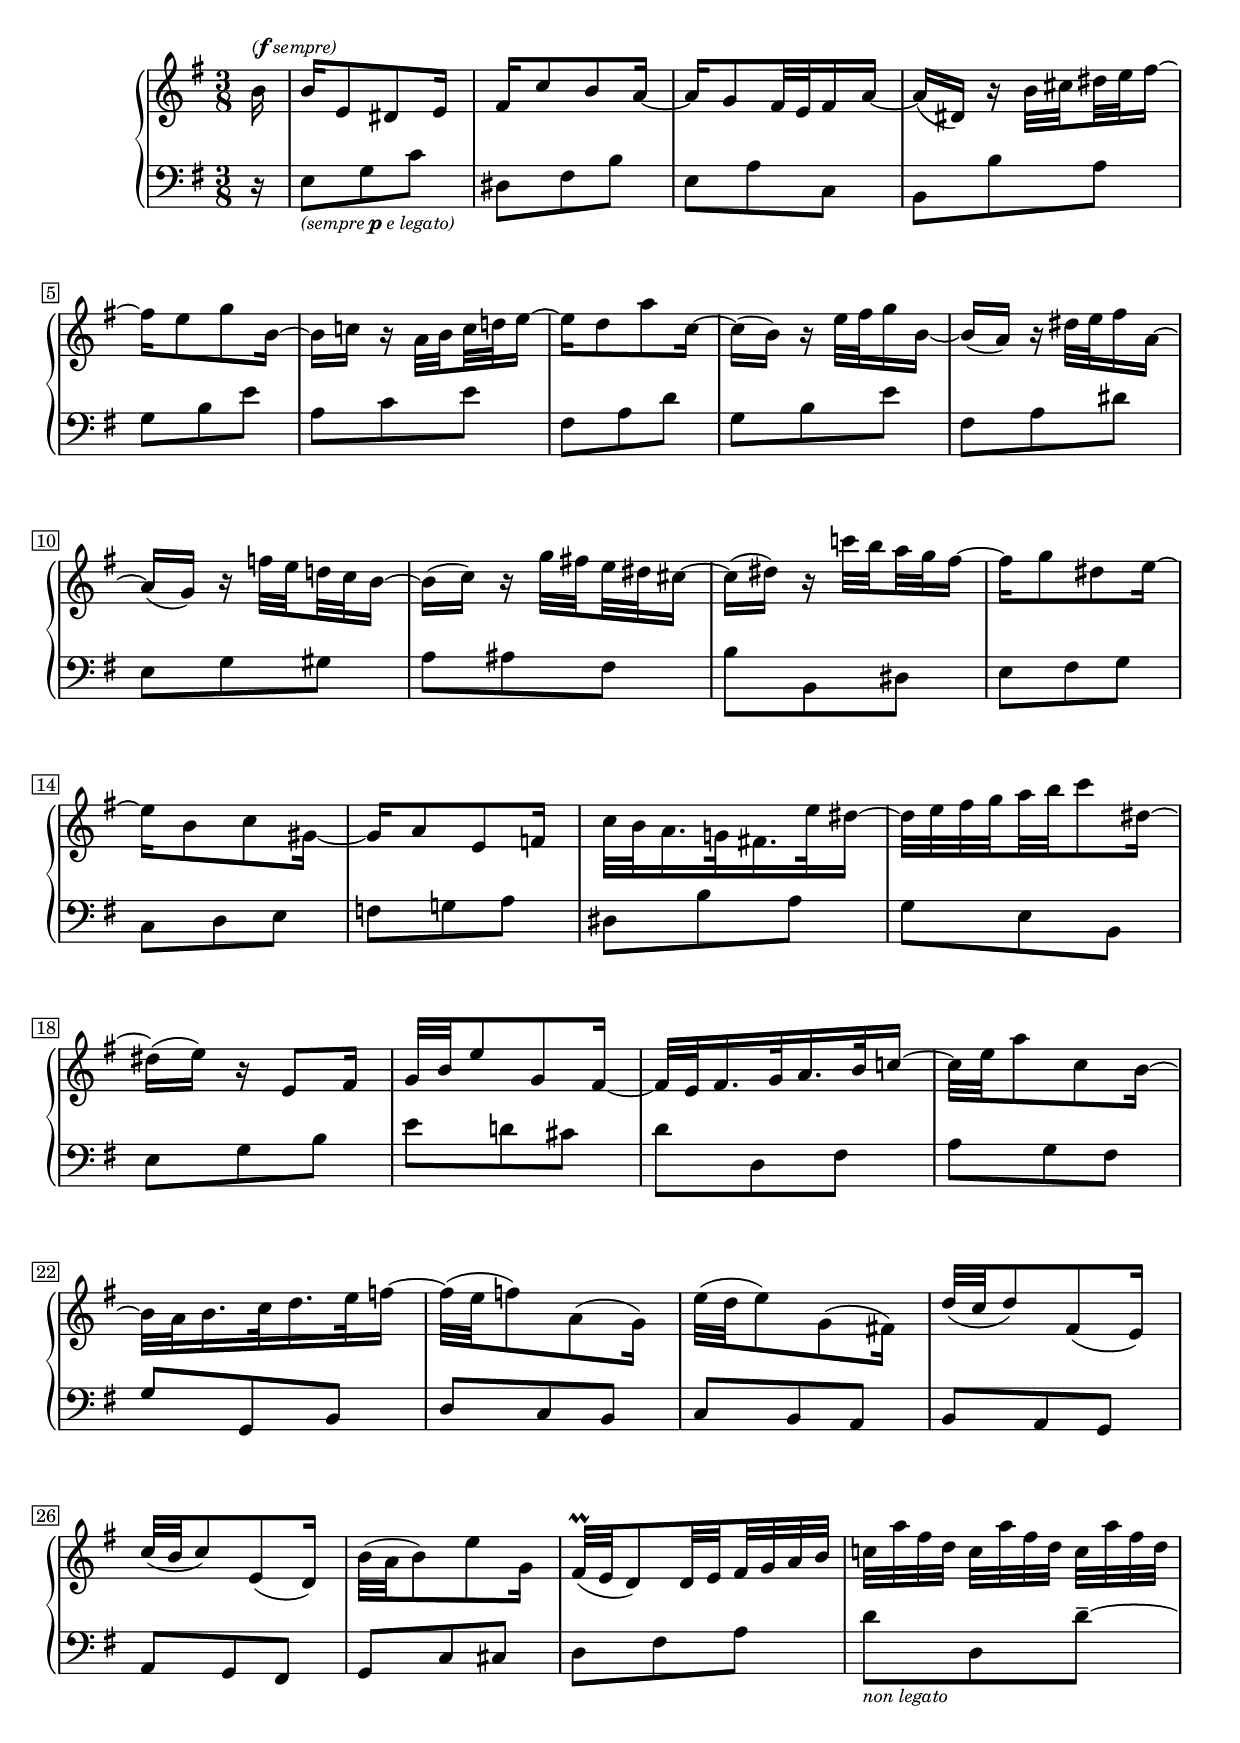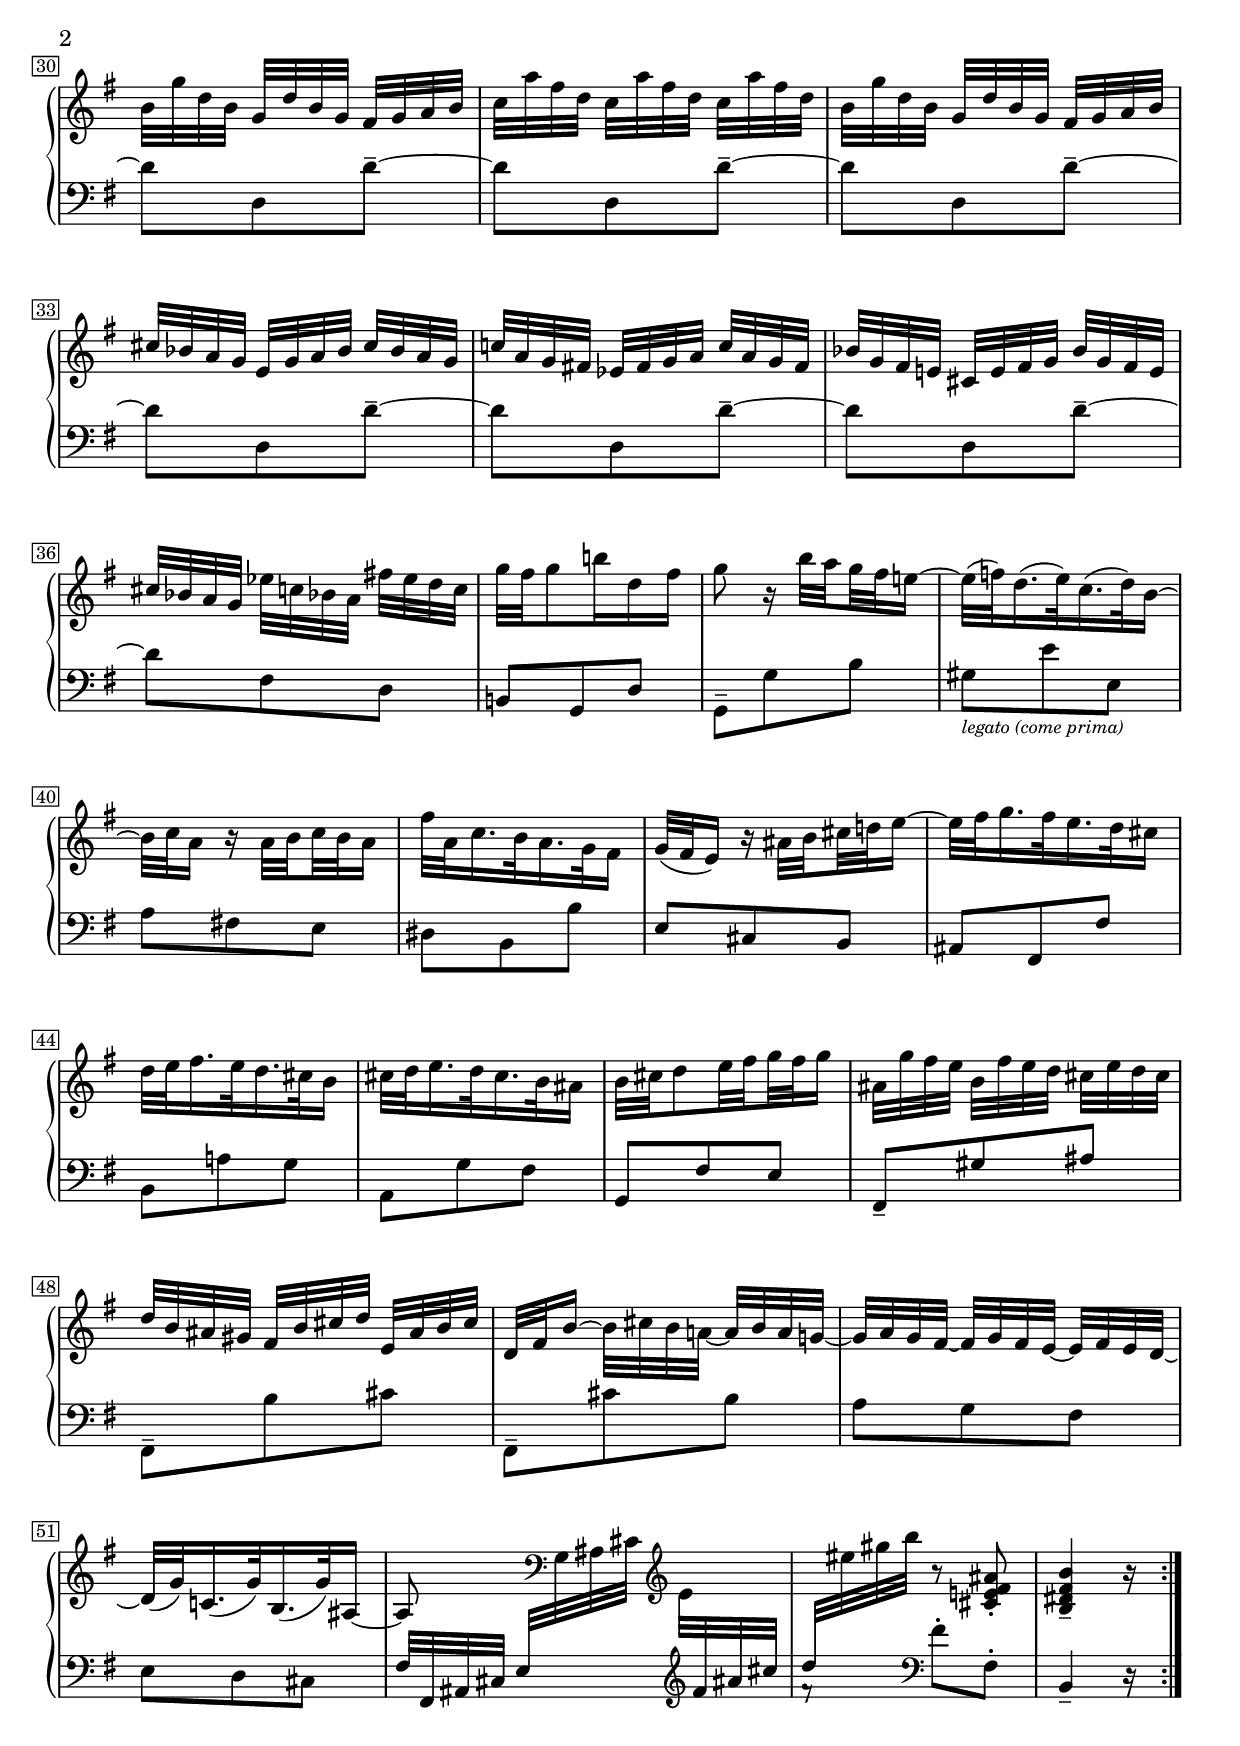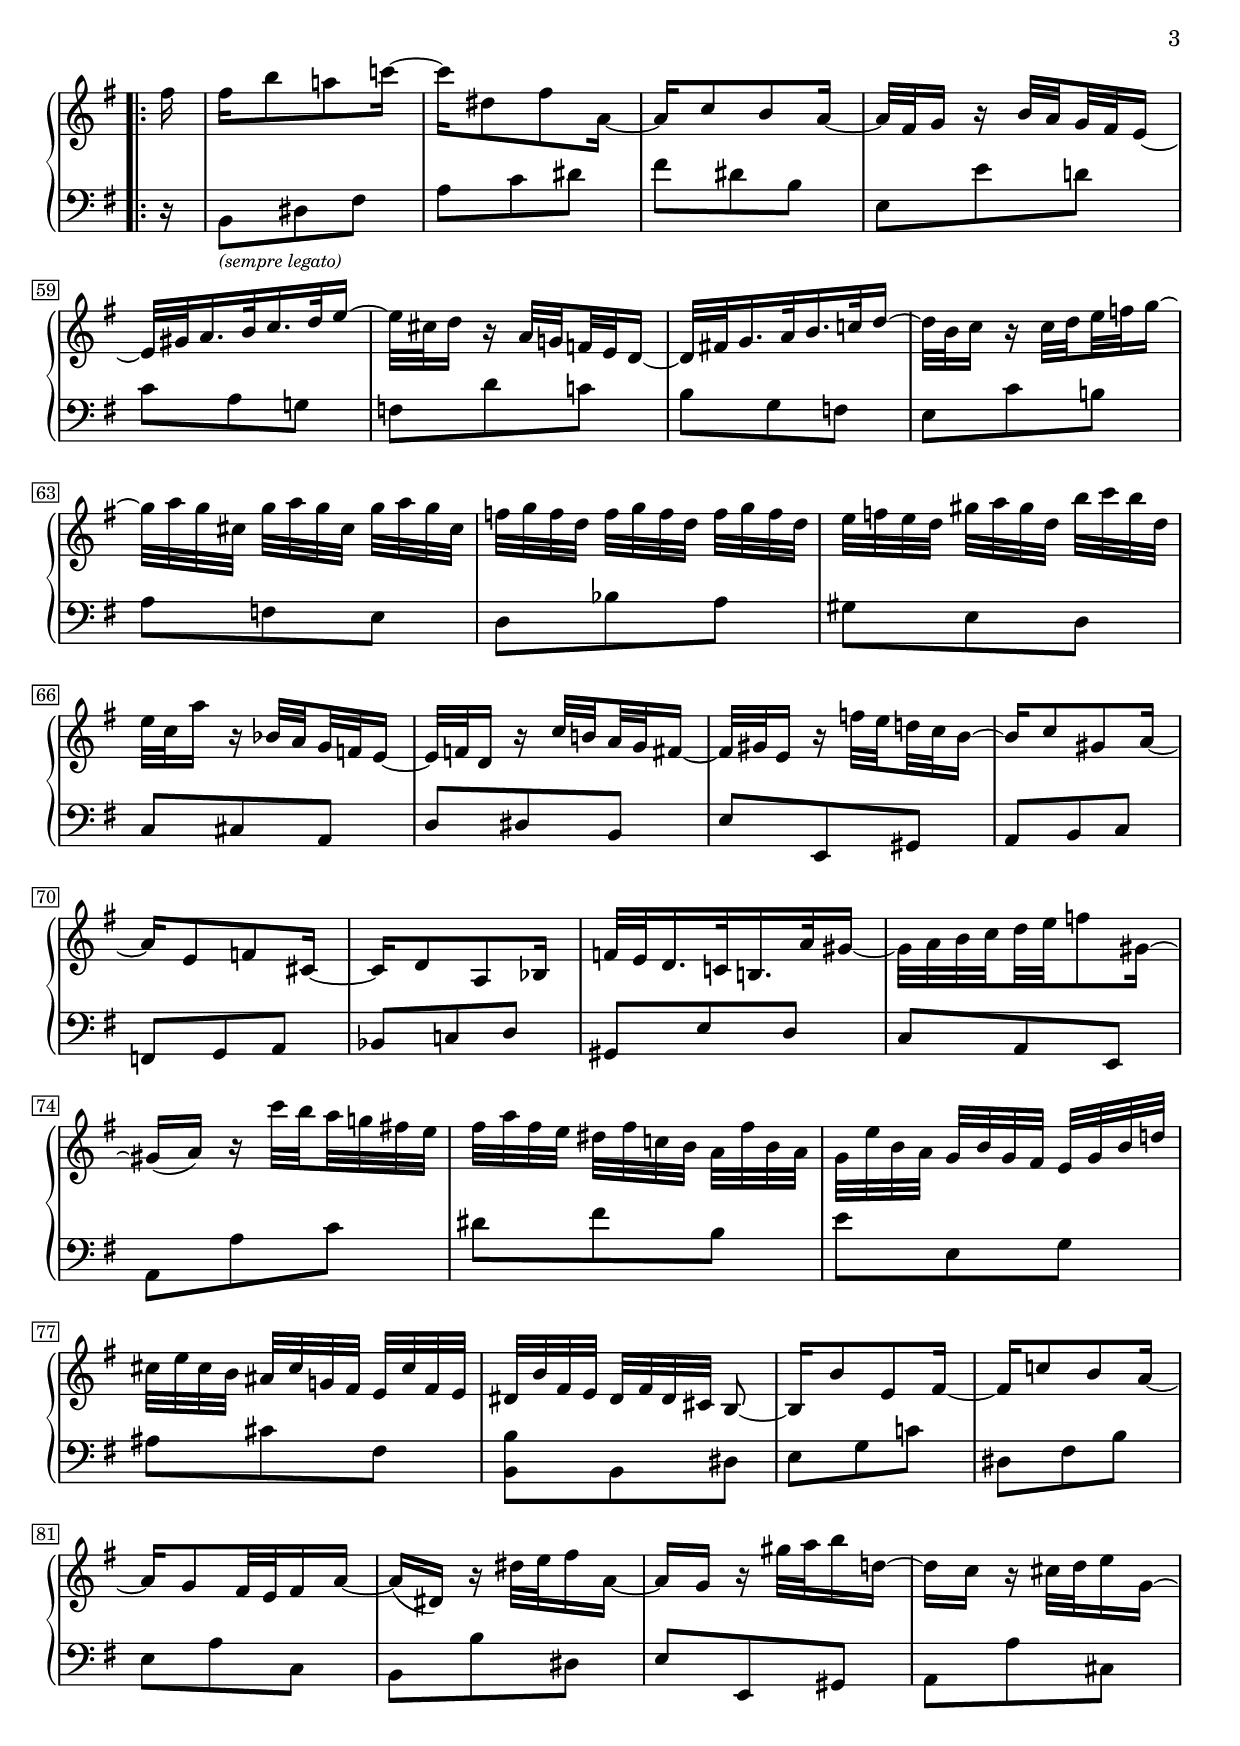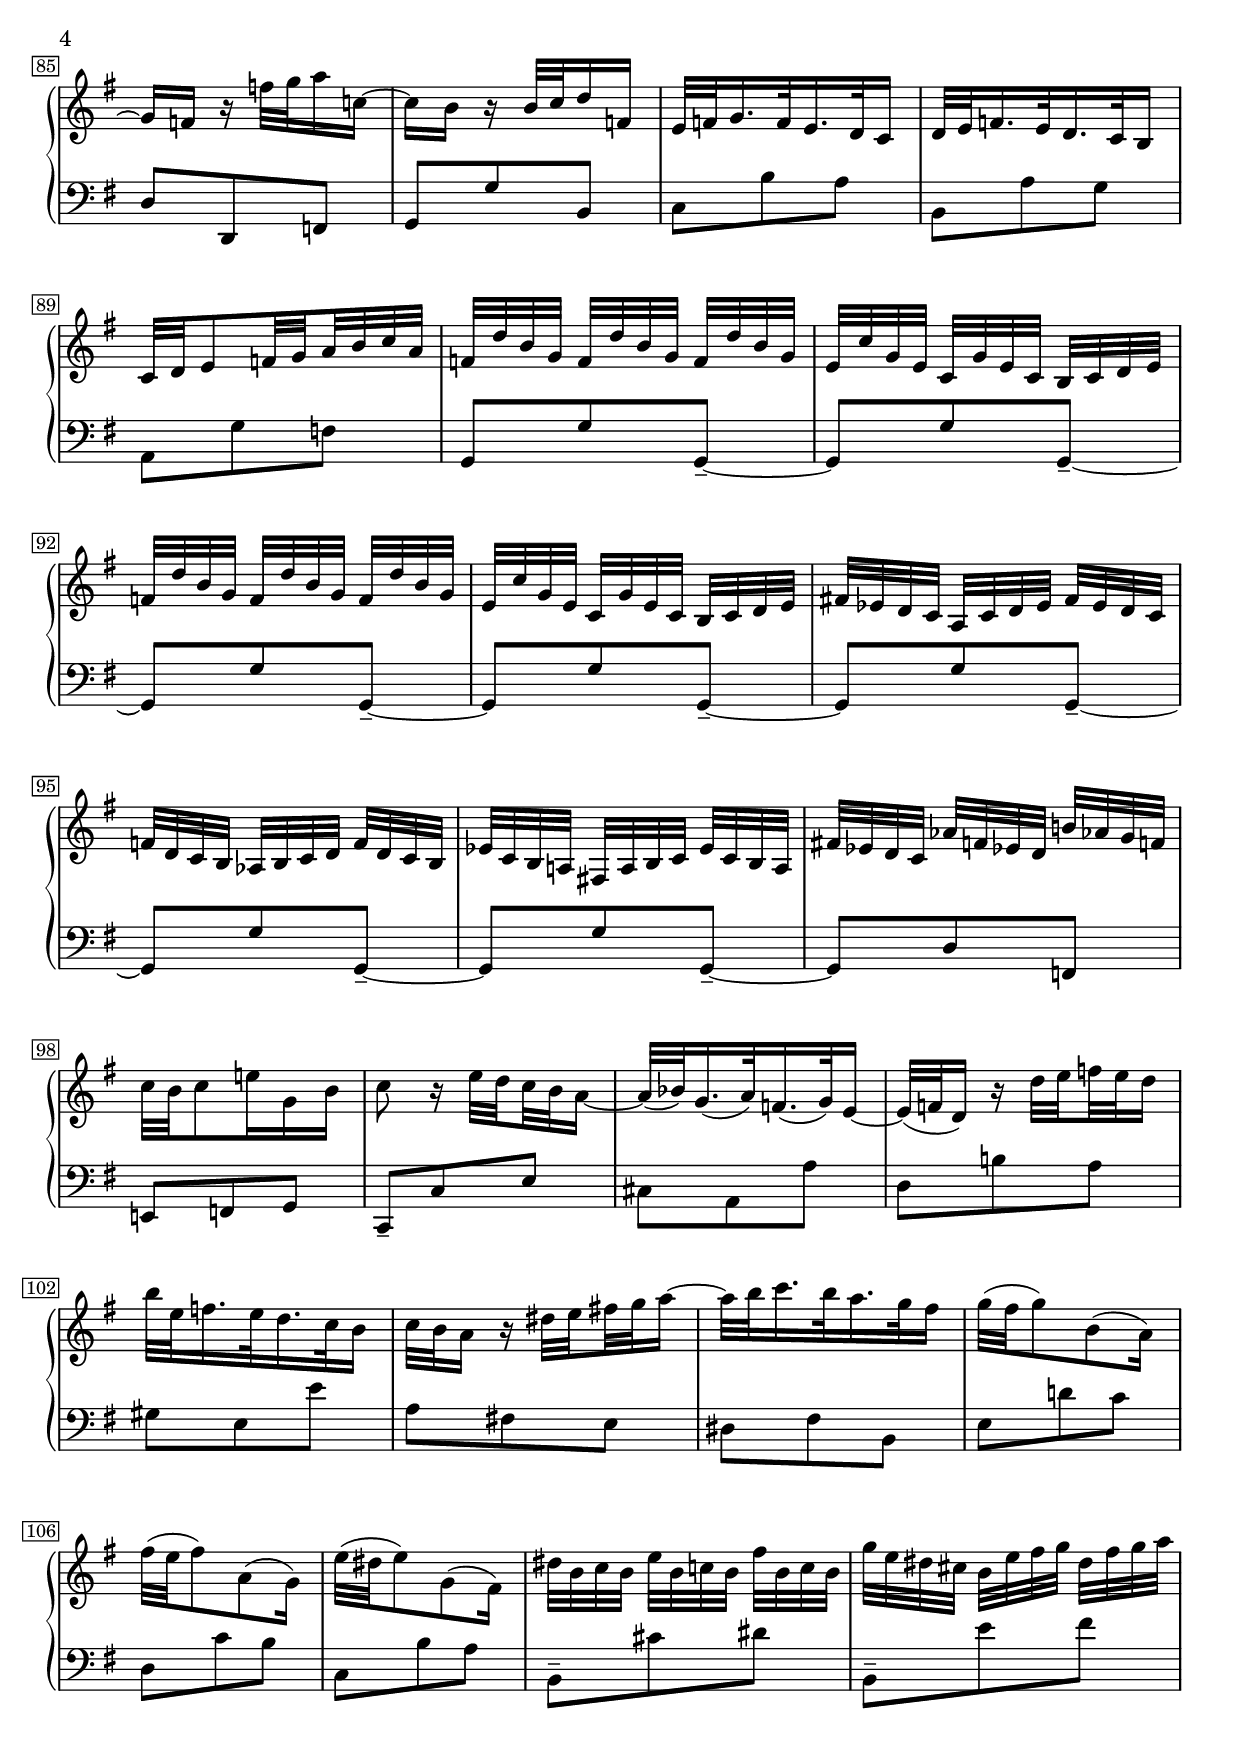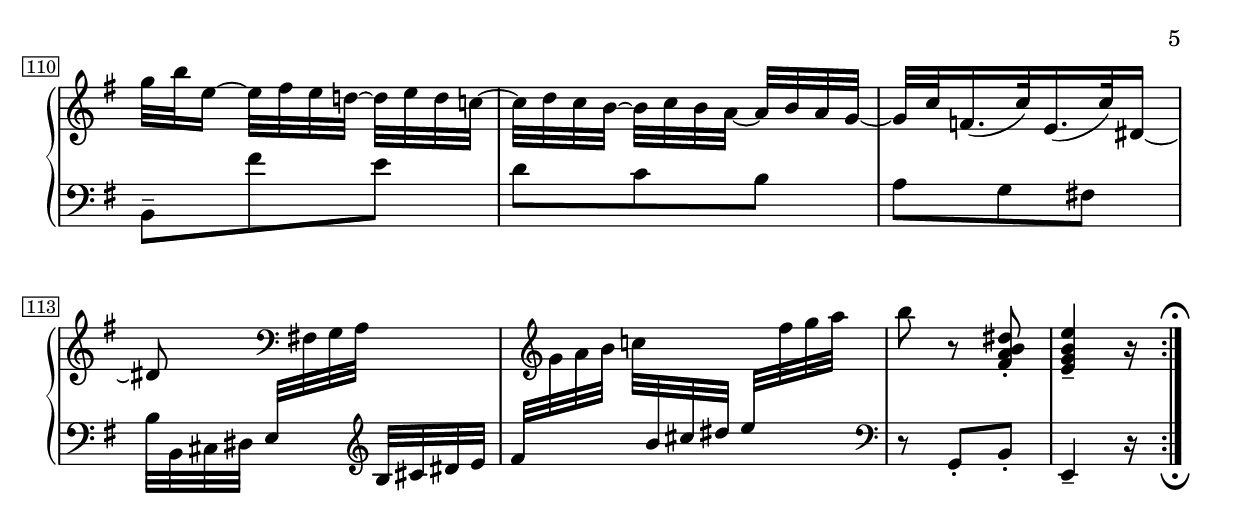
Global = {
  \key e \minor
  \time 3/8
  \include "../global.ly"
}

bottom = { \change Staff = "lower" \stemUp }
top = { \change Staff = "upper" \stemDown }

Sopran = \context Voice = "one" \relative c'' {
  \voiceOne
  \override MultiMeasureRest.staff-position = #-2
  \override Rest.staff-position = #0
  \set baseMoment = #(ly:make-moment 1/8)
  \stemNeutral\slurNeutral\tieNeutral
  \repeat volta 2 {
    \partial 16 b16^\markup {
        \tiny\italic
        \concat { "(" \dynamic f " sempre)" }
    }
  %1
  | b16 e,8 dis e16
  | fis c'8 b a16~
  | a g8 fis32 e fis16 a~
  | a( dis,) r
    \set subdivideBeams = ##t b'32 cis dis e fis16~  \set subdivideBeams = ##f
  %5
  | fis16 e8 g b,16~
  | b16 c! r
    \set subdivideBeams = ##t a32 b c d! e16~ \set subdivideBeams = ##f
  | e16 d8 a' c,16~
  | c16( b) r e32 fis g16 b,16~
  | b16( a) r dis32 e fis16 a,~
  %10
  | a16( g)
    \set subdivideBeams = ##t r f'32 e d! c b16~ \set subdivideBeams = ##f
  | b16( c)
    \set subdivideBeams = ##t r g'32 fis! e dis cis16~ \set subdivideBeams = ##f
  | cis16( dis)
    \set subdivideBeams = ##t r c'!32 b a g fis16~ \set subdivideBeams = ##f
  | fis16 g8 dis e16~
  | e16 b8 c gis16~
  %15
  | gis16 a8 e f16
  | c'32 b a16. g32 fis!16. e'32 dis16~
  | \set subdivideBeams = ##t
    dis32 e fis g a b c8 dis,16~
    \set subdivideBeams = ##f
  | dis16( e) r e,8 fis16
  | g32 b e8 g, fis16~
  %20
  | fis32 e fis16. g32 a16. b32 c!16~
  | c32 e a8 c, b16~
  | b32 a b16. c32 d16. e32 f16~
  | f32( e f8) a,( g16)
  | e'32( d e8) g,( fis!16)
  %25
  | d'32( c d8) fis,( e16)
  | c'32( b c8) e,( d16)
  | b'32( a b8) e g,16
  | \set subdivideBeams = ##t fis32\prall( e d8) d32 e fis g a b \set subdivideBeams = ##f
  | c!32[ a' fis d] c[ a' fis d ] c[ a' fis d]
  %30
  | b32 [g' d b] g [d' b g] fis[ g a b]
  | c32 [a' fis d] c[ a' fis d] c[ a' fis d]
  | b32 [g' d b] g[ d' b g] fis[ g a b]
  | cis32[ bes a g] e[ g a bes] cis[ bes a g]
  | c!32[ a g fis!] ees[ fis g a] c[ a g fis]
  %35
  | bes32[ g fis e!] cis[ e fis g] bes[ g fis e]
  | cis'32[ bes a g] ees'[ c bes! a] fis'![ ees d c]
  | g'32 fis g8 b!16 d, fis
  | g8 r16
    \set subdivideBeams = ##t b32 a g fis e!16~ \set subdivideBeams = ##f
  | e32( f) d16.( e32) c16.( d32) b16~
  %40
  | b32 c a16 r
    \set subdivideBeams = ##t a32 b c b a16 \set subdivideBeams = ##f
  | fis'32 a, c16. b32 a16. g32 fis16
  | g32( fis e16)
    \set subdivideBeams = ##t r ais32 b cis d! e16~ \set subdivideBeams = ##f
  | e32 fis g16. fis32 e16. d32 cis16
  | d32 e fis16. e32 d16. cis32 b16
  %45
  | cis32 d e16. d32 cis16. b32 ais16
  | \set subdivideBeams = ##t b32 cis d8 e32 fis g fis g16 \set subdivideBeams = ##f
  | ais,32[ g' fis e ] b [ fis' e d] cis[ e d cis]
  | d32[ b ais gis] fis[ b cis d] e,[ ais b cis]
  | d,32[ fis b16] ~ b32[ cis b a!] ~ a[ b a g]~
  %50
  | g32[ a g fis] ~ fis[ g fis e] ~ e[ fis e d]~
  | d32( g) c,!16.( g'32) b,16.( g'32) ais,16~
  | ais8 \bottom e32[ \top \clef bass g ais cis]
    \clef treble e[ \bottom \clef treble fis ais cis]
  | d[ \top eis gis b] r8 \stemUp <cis,, e fis ais>8_.
  | <b dis fis b>4_- r16
  }
  \pageBreak
  \repeat volta 2 {
    \partial 16 \stemNeutral fis''16
  %55
  | fis16 b8 a! c!16~
  | c16 dis,8 fis a,16~
  | a16 c8 b a16~
  | a32 fis g16
    \set subdivideBeams = ##t r b32 a g fis e16~ \set subdivideBeams = ##f
  | e32 gis a16. b32 c16. d32 e16~
  %60
  | e32 cis d16
    \set subdivideBeams = ##t r a32 g f e d16~ \set subdivideBeams = ##f
  | d32 fis! g16. a32 b16. c32 d16~
  | d32 b c16 \set subdivideBeams = ##t r c32 d e f g16~ \set subdivideBeams = ##f
  | g32[ a g cis,] g'[ a g cis,] g'[ a g cis,]
  | f[ g f d] f[ g f d] f[ g f d]
  %65
  | e[ f e d] gis[ a gis d] b'[ c b d,]
  | e c a'16
    \set subdivideBeams = ##t
    r bes,32 a g f e16~
  | e32 f d16 r c'32 b a g fis16~
  | fis32 gis e16 r f'32 e d! c b16^~
    \set subdivideBeams = ##f
  | b c8 gis a16~
  %70
  | a e8 f cis16~
  | cis d8 a bes16
  | f'32 e d16. c32 b!16. a'32 gis16~
  | \set subdivideBeams = ##t
    gis32 a b c d e f8 gis,16~
  | gis( a) r c'32 b a g fis! e
    \set subdivideBeams = ##f
  %75
  | fis[ a fis e] dis[ fis c! b] a[ fis' b, a]
  | g[ e' b a] g[ b g fis] e[ g b d]
  | cis[ e cis b] ais[ cis g! fis] e[ cis' fis, e]
  | dis[ b' fis e] dis[ fis dis cis] b8~
  | b16 b'8 e, fis16~
  %80
  | fis c'!8 b a16~
  | a g8 fis32 e fis16 a~
  | a( dis,) r dis'32 e fis16 a,~
  | a g r gis'32 a b16 d,!~
  | d c r cis32 d e16 g,~
  %85
  | g f r f'32 g a16 c,!~
  | c b r b32 c d16 f,
  | e32 f g16. f32 e16. d32 c16
  | d32 e f16. e32 d16. c32 b16
  | \set subdivideBeams = ##t
    c32 d e8 f32 g a b c a
    \set subdivideBeams = ##f
  %90
  | f32[ d' b g] f[ d' b g] f[ d' b g]
  | e32[ c' g e] c[ g' e c] b[ c d e]
  | f32[ d' b g] f[ d' b g] f[ d' b g]
  | e32[ c' g e] c[ g' e c] b[ c d e]
  | fis!32 [ ees d c ] a [ c d ees] fis [ ees d c ]
  %95
  | f32 [ d c b ] aes [ b c d ] f [ d c b ]
  | ees32 [ c b a!] fis![ a b c ] ees [ c b a ]
  | fis'!32[ ees d c ] aes'[ f ees! d ] b'![ aes! g f!]
  | c'32 b c8 e!16 g, b
  | c8
    \set subdivideBeams = ##t
    r16 e32 d c b a16~
    \set subdivideBeams = ##f
  %100
  | a32( bes) g16.( a32) f!16.( g32) e16~
  | e32( f d16)
    \set subdivideBeams = ##t
    r d'32 e f e d16
    \set subdivideBeams = ##f
  | b'32 e, f16. e32 d16. c32 b16
  | c32 b a16
    \set subdivideBeams = ##t
    r dis32 e fis! g a16~
    \set subdivideBeams = ##f
  | a32 b c16. b32 a16. g32 fis16
  %105
  | g32( fis g8) b,( a16)
  | fis'32( e fis8) a,( g16)
  | e'32( dis e8) g,( fis16)
  | dis'32[ b c b] e[ b c b] fis'[ b, c b]
  | g'32[ e dis cis] b[ e fis g] dis[ fis g a]
  %110
  | g[ b e,16~] e32[ fis e d!~] d[ e d c~]
  | c[ d c b]~ b[ c b a]~ a[ b a g]~
  | g c f,16.( c'32) e,16.( c'32) dis,16~
  | dis8 s4
  | s4.
  %115
  | b''8 r <fis, a b dis>_.
  | <e g b e>4_- r16
    \override Score.TextMark.self-alignment-X = #CENTER
    \textEndMark \markup { \musicglyph "scripts.ufermata" }
  }
  \fine
}

Bass = \context Voice = "four" \relative c {
  \voiceFour
  \override MultiMeasureRest.staff-position = #0
  \override Rest.staff-position = #0
  \stemNeutral\slurNeutral\tieDown
  \repeat volta 2 {
    \partial 16 r16
  %1
  | e8_\markup {
      \tiny\italic
      \concat { "(sempre " \dynamic p " e legato)" }
    } g c
  | dis, fis b
  | e, a c,
  | b b' a
  %5
  | g b e
  | a, c e
  | fis, a d
  | g, b e
  | fis, a dis
  %10
  | e, g gis
  | a ais fis
  | b b, dis
  | e fis g
  | c, d e
  %15
  | f g a
  | dis, b' a
  | g e b
  | e g b
  | e d! cis
  %20
  | d d, fis
  | a g fis
  | g g, b
  | d c b
  | c b a
  %25
  | b a g
  | a g fis
  | g c cis
  | d fis a
  | \tieUp d_\markup { \tiny\italic "non legato" } d, d'^-~
  %30
  | d d, d'^-~
  | d d, d'^-~
  | d d, d'^-~
  | d d, d'^-~
  | d d, d'^-~
  %35
  | d d, d'^-~
  | d fis, d
  | b! g d'
  | g,^- g' b
  | gis_\markup { \tiny\italic "legato (come prima)" } e' e,
  %40
  | a fis! e
  | dis b b'
  | e, cis b
  | ais8 fis fis'
  | b, a'! g
  %45
  | a, g' fis
  | g, fis' e
  | fis,_- gis' ais
  | fis,^- b' cis
  | fis,,^- cis'' b
  | a 8 g fis
  %50
  | e 8 d cis
  | fis32[ fis, ais cis] s4
  | f'8\rest \clef bass fis^.[ fis,^.]
  | b,4-- r16
  }
  \repeat volta 2 {
    \partial 16 \stemNeutral r16
  %55
  | b8_\markup { \tiny\italic "(sempre legato)" } dis fis
  | a c dis
  | fis dis b
  | e, e' d!
  | c a g!
  %60
  | f d' c!
  | b g f
  | e c' b!
  | a f! e
  | d bes' a
  %65
  | gis e d
  | c cis a
  | d dis b
  | e e, gis
  | a b c
  %70
  | f,! g a
  | bes c! d
  | gis, e' d
  | c a e
  | a a' c
  %75
  | dis fis b,
  | e e, g
  | ais cis fis,
  | <b, b'> b dis
  | e 8 g c!
  %80
  | dis, fis b
  | e, a c,
  | b b' dis,
  | e e, gis
  | a a' cis,
  %85
  | d d, f!
  | g g' b,
  | c b' a
  | b, a' g
  | a, g' f
  %90
  | \tieDown g, g' g,~_-
  | g g' g,~_-
  | g g' g,~_-
  | g g' g,~_-
  | g g' g,~_-
  %95
  | g g' g,~_-
  | g g' g,~_-
  | g d' f,!
  | e! f! g
  | c,_- c' e
  %100
  | cis a a'
  | d, b'! a
  | gis e e'
  | a, fis! e
  | dis fis b,
  %105
  | e d'! c
  | d, c' b
  | c, b' a
  | b,^- cis'! dis
  | b,^- e' fis
  %110
  | b,,^- fis'' e
  | d c b
  | a 8 g fis!
  | b32[ b, cis dis] e[ \top \clef bass fis! g a] \bottom \clef treble b[ cis dis e]
  | fis[ \top \clef treble g a b] c![ \bottom b cis dis] e[ \top fis g a]
  %115
  | \bottom \clef bass r8 g,,,_. b_.
  | e,4_- r16
    \tweak direction #DOWN
    \textEndMark \markup { \musicglyph "scripts.dfermata" }
  }
  \fine
}

\score {
  \new PianoStaff
  <<
    \accidentalStyle Score.piano
    \context Staff = "upper" <<
      \set Staff.midiInstrument = #"acoustic grand"
      \Global
      \clef treble
      \Sopran
    >>
    \context Staff = "lower" <<
      \set Staff.midiInstrument = #"acoustic grand"
      \Global
      \clef bass
      \Bass
    >>
  >>
  \header {
    %composer = "Johann Sebastian Bach"
    %opus = "BWV 830"
    title = \markup {
      %\override #'(font-name . "TeX Gyre Schola") {
        "Corrente"
      %}
    }
  }
  \layout {
    \context {
      \PianoStaff
    }
  }
  \midi {
    \tempo 4 = 68
  }
}
